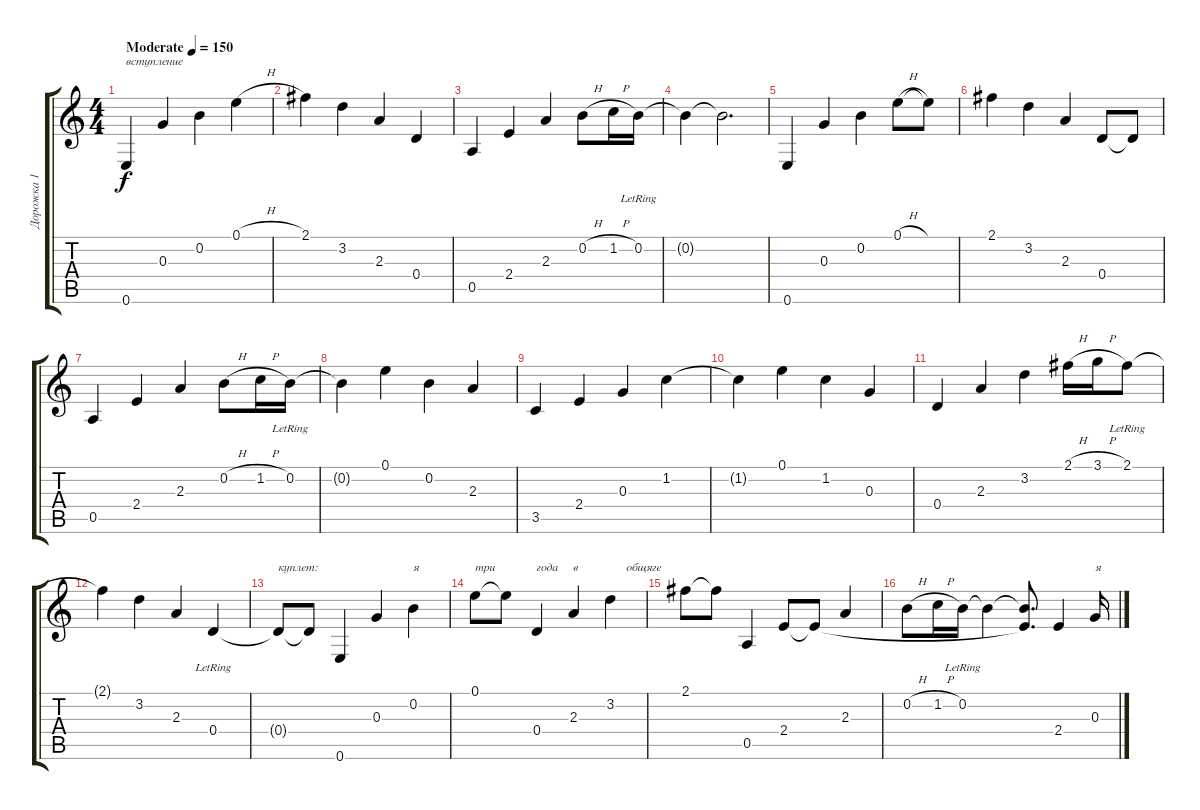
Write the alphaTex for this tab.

\track ("Дорожка 1" "Дорожка 1") {instrument acousticguitarsteel}
\staff {score tabs}
\tuning (E4 B3 G3 D3 A2 E2) {hide}
\ts (4 4)
\tempo (150 "Moderate")
\clef g2
\ks c
0.6.4{txt "вступление" dy f instrument acousticguitarsteel} 0.3.4 0.2.4 0.1{h}.4 |
2.1.4 3.2.4 2.3.4 0.4.4 |
0.5.4 2.4.4 2.3.4 0.2{h}.8 1.2{h}.16 0.2{lr}.16 |
0.2{t}.4 0.2{t}.2{d} |
0.6.4 0.3.4 0.2.4 0.1{h}.8 0.1{t}.8 |
2.1.4 3.2.4 2.3.4 0.4.8 0.4{t}.8 |
0.5.4 2.4.4 2.3.4 0.2{h}.8 1.2{h}.16 0.2{lr}.16 |
0.2{t}.4 0.1.4 0.2.4 2.3.4 |
3.5.4 2.4.4 0.3.4 1.2.4 |
1.2{t}.4 0.1.4 1.2.4 0.3.4 |
0.4.4 2.3.4 3.2.4 2.1{h}.16 3.1{h}.16 2.1{lr}.8 |
2.1{t}.4 3.2.4 2.3.4 0.4{lr}.4 |
0.4{t}.8{txt "куплет:"} 0.4{t}.8 0.6.4 0.3.4 0.2.4{txt "я"} |
0.1.8{txt "три"} 0.1{t}.8 0.4.4{txt "года     в                общяге"} 2.3.4 3.2.4 |
2.1.8 2.1{t}.8 0.5.4 2.4.8 2.4{t}.8 2.3.4 |
0.2{h}.8 1.2{h}.16 0.2{lr}.16 0.2{t}.4 (0.2{t} 2.4{t}).8{d} 2.4.4 0.3.16{txt "я"}
